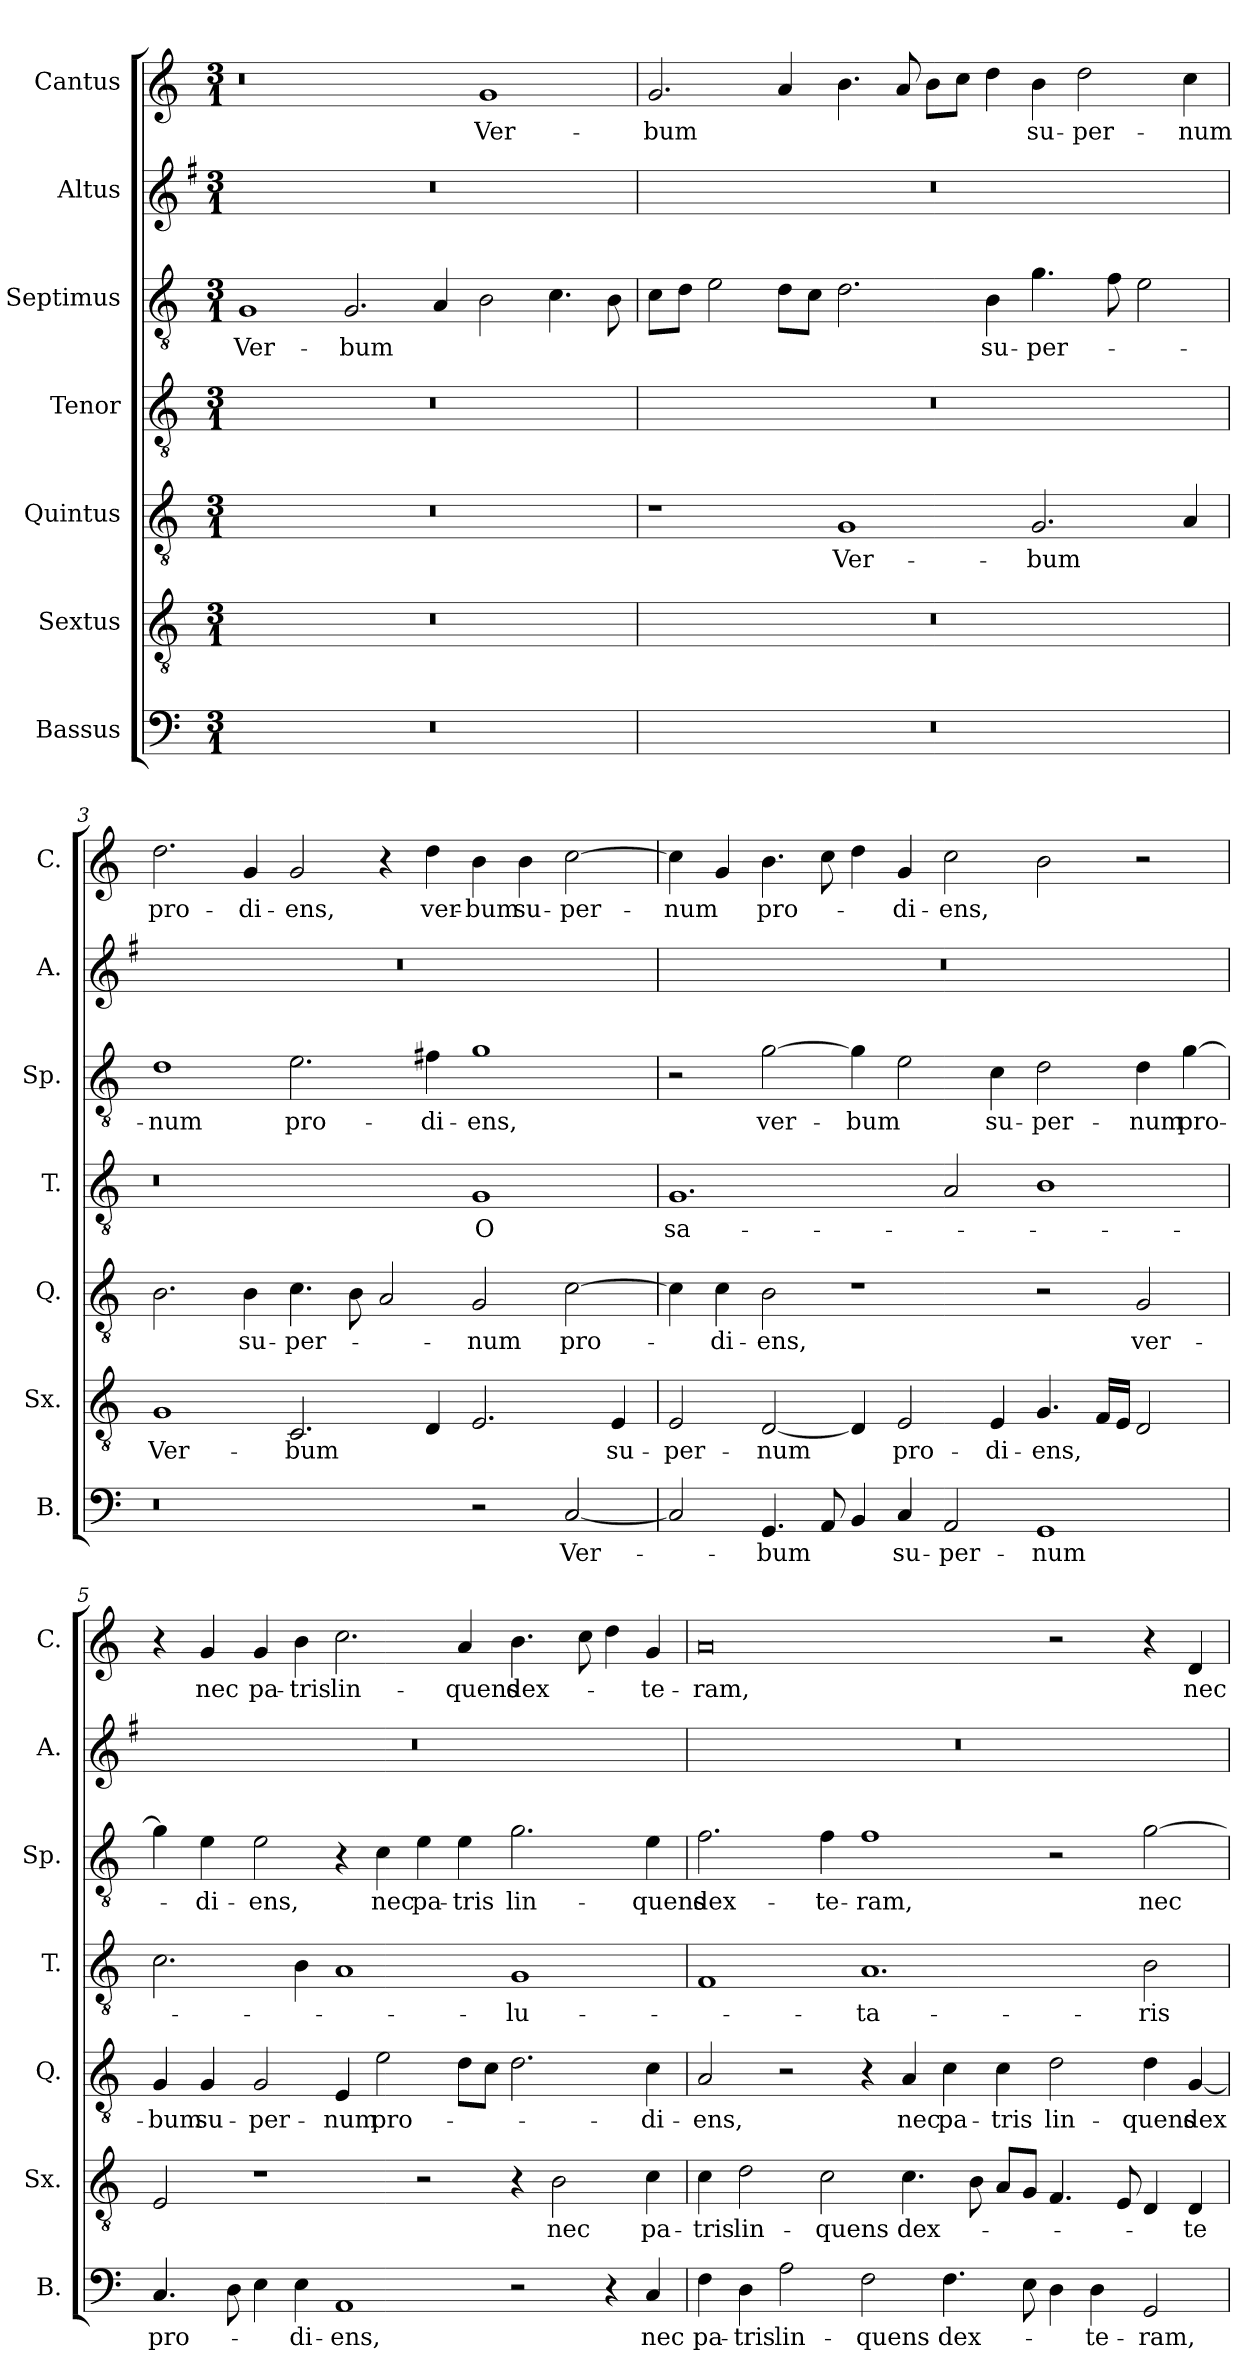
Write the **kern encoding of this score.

**kern	**text	**kern	**text	**kern	**text	**kern	**text	**kern	**text	**kern	**kern	**text
*part7	*part7	*part6	*part6	*part5	*part5	*part4	*part4	*part3	*part3	*part2	*part1	*part1
*staff7	*staff7	*staff6	*staff6	*staff5	*staff5	*staff4	*staff4	*staff3	*staff3	*staff2	*staff1	*staff1
*I"Bassus	*	*I"Sextus	*	*I"Quintus	*	*I"Tenor	*	*I"Septimus	*	*I"Altus	*I"Cantus	*
*I'B.	*	*I'Sx.	*	*I'Q.	*	*I'T.	*	*I'Sp.	*	*I'A.	*I'C.	*
*clefF4	*	*clefGv2	*	*clefGv2	*	*clefGv2	*	*clefGv2	*	*clefG2	*clefG2	*
*k[]	*	*k[]	*	*k[]	*	*k[]	*	*k[]	*	*k[f#]	*k[]	*
*M3/1	*	*M3/1	*	*M3/1	*	*M3/1	*	*M3/1	*	*M3/1	*M3/1	*
=1	=1	=1	=1	=1	=1	=1	=1	=1	=1	=1	=1	=1
!	!	!	!	!	!	!	!	!	!LO:LY:b	!	!	!
0.r	.	0.r	.	0.r	.	0.r	.	1G	Ver-	0.r	0r	.
!	!	!	!	!	!	!	!	!	!LO:LY:b	!	!	!
.	.	.	.	.	.	.	.	2.G/	-bum	.	.	.
.	.	.	.	.	.	.	.	4A/	.	.	.	.
!	!	!	!	!	!	!	!	!	!	!	!	!LO:LY:b
.	.	.	.	.	.	.	.	2B\	.	.	1g	Ver-
.	.	.	.	.	.	.	.	4.c\	.	.	.	.
.	.	.	.	.	.	.	.	8B\	.	.	.	.
=2	=2	=2	=2	=2	=2	=2	=2	=2	=2	=2	=2	=2
!	!	!	!	!	!	!	!	!	!	!	!	!LO:LY:b
0.r	.	0.r	.	1r	.	0.r	.	8c\L	.	0.r	2.g/	-bum
.	.	.	.	.	.	.	.	8d\J	.	.	.	.
.	.	.	.	.	.	.	.	2e\	.	.	.	.
.	.	.	.	.	.	.	.	8d\L	.	.	4a/	.
.	.	.	.	.	.	.	.	8c\J	.	.	.	.
!	!	!	!	!	!LO:LY:b	!	!	!	!	!	!	!
.	.	.	.	1G	Ver-	.	.	2.d\	.	.	4.b\	.
.	.	.	.	.	.	.	.	.	.	.	8a/	.
.	.	.	.	.	.	.	.	.	.	.	8b\L	.
.	.	.	.	.	.	.	.	.	.	.	8cc\J	.
!	!	!	!	!	!	!	!	!	!LO:LY:b	!	!	!
.	.	.	.	.	.	.	.	4B\	su-	.	4dd\	.
!	!	!	!	!	!LO:LY:b	!	!	!	!LO:LY:b	!	!	!LO:LY:b
.	.	.	.	2.G/	-bum	.	.	4.g\	-per-	.	4b\	su-
!	!	!	!	!	!	!	!	!	!	!	!	!LO:LY:b
.	.	.	.	.	.	.	.	.	.	.	2dd\	-per-
.	.	.	.	.	.	.	.	8f\	.	.	.	.
.	.	.	.	.	.	.	.	2e\	.	.	.	.
!	!	!	!	!	!	!	!	!	!	!	!	!LO:LY:b
.	.	.	.	4A/	.	.	.	.	.	.	4cc\	-num
=3	=3	=3	=3	=3	=3	=3	=3	=3	=3	=3	=3	=3
!	!	!	!LO:LY:b	!	!	!	!	!	!LO:LY:b	!	!	!LO:LY:b
0r	.	1G	Ver-	2.B\	.	0r	.	1d	-num	0.r	2.dd\	pro-
!	!	!	!	!	!LO:LY:b	!	!	!	!	!	!	!LO:LY:b
.	.	.	.	4B\	su-	.	.	.	.	.	4g/	-di-
!	!	!	!LO:LY:b	!	!LO:LY:b	!	!	!	!LO:LY:b	!	!	!LO:LY:b
.	.	2.C/	-bum	4.c\	-per-	.	.	2.e\	pro-	.	2g/	-ens,
.	.	.	.	8B\	.	.	.	.	.	.	.	.
.	.	.	.	2A/	.	.	.	.	.	.	4r	.
!	!	!	!	!	!	!	!	!	!LO:LY:b	!	!	!LO:LY:b
.	.	4D/	.	.	.	.	.	4f#X\	-di-	.	4dd\	ver-
!	!	!	!	!	!LO:LY:b	!	!LO:LY:b	!	!LO:LY:b	!	!	!LO:LY:b
2r	.	2.E/	.	2G/	-num	1G	O	1g	-ens,	.	4b\	-bum
!	!	!	!	!	!	!	!	!	!	!	!	!LO:LY:b
.	.	.	.	.	.	.	.	.	.	.	4b\	su-
!	!LO:LY:b	!	!	!	!LO:LY:b	!	!	!	!	!	!	!LO:LY:b
[2C/	Ver-	.	.	[2c\	pro-	.	.	.	.	.	[2cc\	-per-
!	!	!	!LO:LY:b	!	!	!	!	!	!	!	!	!
.	.	4E/	su-	.	.	.	.	.	.	.	.	.
!!LO:LB:g=z
=4	=4	=4	=4	=4	=4	=4	=4	=4	=4	=4	=4	=4
!	!	!	!LO:LY:b	!	!	!	!LO:LY:b	!	!	!	!	!LO:LY:b
2C/]	.	2E/	-per-	4c\]	.	1.G	sa-	2r	.	0.r	4cc\]	-num
!	!	!	!	!	!LO:LY:b	!	!	!	!	!	!	!
.	.	.	.	4c\	-di-	.	.	.	.	.	4g/	.
!	!LO:LY:b	!	!LO:LY:b	!	!LO:LY:b	!	!	!	!LO:LY:b	!	!	!LO:LY:b
4.GG/	-bum	[2D/	-num	2B\	-ens,	.	.	[2g\	ver-	.	4.b\	pro-
8AA/	.	.	.	.	.	.	.	.	.	.	8cc\	.
!	!	!	!	!	!	!	!	!	!LO:LY:b	!	!	!
4BB/	.	4D/]	.	1r	.	.	.	4g\]	-bum	.	4dd\	.
!	!LO:LY:b	!	!LO:LY:b	!	!	!	!	!	!	!	!	!LO:LY:b
4C/	su-	2E/	pro-	.	.	.	.	2e\	.	.	4g/	-di-
!	!LO:LY:b	!	!	!	!	!	!	!	!	!	!	!LO:LY:b
2AA/	-per-	.	.	.	.	2A/	.	.	.	.	2cc\	-ens,
!	!	!	!LO:LY:b	!	!	!	!	!	!LO:LY:b	!	!	!
.	.	4E/	-di-	.	.	.	.	4c\	su-	.	.	.
!	!LO:LY:b	!	!LO:LY:b	!	!	!	!	!	!LO:LY:b	!	!	!
1GG	-num	4.G/	-ens,	2r	.	1B	.	2d\	-per-	.	2b\	.
.	.	16F/LL	.	.	.	.	.	.	.	.	.	.
.	.	16E/JJ	.	.	.	.	.	.	.	.	.	.
!	!	!	!	!	!LO:LY:b	!	!	!	!LO:LY:b	!	!	!
.	.	2D/	.	2G/	ver-	.	.	4d\	-num	.	2r	.
!	!	!	!	!	!	!	!	!	!LO:LY:b	!	!	!
.	.	.	.	.	.	.	.	[4g\	pro-	.	.	.
=5	=5	=5	=5	=5	=5	=5	=5	=5	=5	=5	=5	=5
!	!LO:LY:b	!	!	!	!LO:LY:b	!	!	!	!	!	!	!
4.C/	pro-	2E/	.	4G/	-bum	2.c\	.	4g\]	.	0.r	4r	.
!	!	!	!	!	!LO:LY:b	!	!	!	!LO:LY:b	!	!	!LO:LY:b
.	.	.	.	4G/	su-	.	.	4e\	-di-	.	4g/	nec
8D\	.	.	.	.	.	.	.	.	.	.	.	.
!	!	!	!	!	!LO:LY:b	!	!	!	!LO:LY:b	!	!	!LO:LY:b
4E\	.	1r	.	2G/	-per-	.	.	2e\	-ens,	.	4g/	pa-
!	!LO:LY:b	!	!	!	!	!	!	!	!	!	!	!LO:LY:b
4E\	-di-	.	.	.	.	4B\	.	.	.	.	4b\	-tris
!	!LO:LY:b	!	!	!	!LO:LY:b	!	!	!	!	!	!	!LO:LY:b
1AA	-ens,	.	.	4E/	-num	1A	.	4r	.	.	2.cc\	lin-
!	!	!	!	!	!LO:LY:b	!	!	!	!LO:LY:b	!	!	!
.	.	.	.	2e\	pro-	.	.	4c\	nec	.	.	.
!	!	!	!	!	!	!	!	!	!LO:LY:b	!	!	!
.	.	2r	.	.	.	.	.	4e\	pa-	.	.	.
!	!	!	!	!	!	!	!	!	!LO:LY:b	!	!	!LO:LY:b
.	.	.	.	8d\L	.	.	.	4e\	-tris	.	4a/	-quens
.	.	.	.	8c\J	.	.	.	.	.	.	.	.
!	!	!	!	!	!	!	!LO:LY:b	!	!LO:LY:b	!	!	!LO:LY:b
2r	.	4r	.	2.d\	.	1G	-lu-	2.g\	lin-	.	4.b\	dex-
!	!	!	!LO:LY:b	!	!	!	!	!	!	!	!	!
.	.	2B\	nec	.	.	.	.	.	.	.	.	.
.	.	.	.	.	.	.	.	.	.	.	8cc\	.
4r	.	.	.	.	.	.	.	.	.	.	4dd\	.
!	!LO:LY:b	!	!LO:LY:b	!	!LO:LY:b	!	!	!	!LO:LY:b	!	!	!LO:LY:b
4C/	nec	4c\	pa-	4c\	-di-	.	.	4e\	-quens	.	4g/	-te-
!!LO:PB:g=z
=6	=6	=6	=6	=6	=6	=6	=6	=6	=6	=6	=6	=6
!	!LO:LY:b	!	!LO:LY:b	!	!LO:LY:b	!	!	!	!LO:LY:b	!	!	!LO:LY:b
4F\	pa-	4c\	-tris	2A/	-ens,	1F	.	2.f\	dex-	0.r	0a	-ram,
!	!LO:LY:b	!	!LO:LY:b	!	!	!	!	!	!	!	!	!
4D\	-tris	2d\	lin-	.	.	.	.	.	.	.	.	.
!	!LO:LY:b	!	!	!	!	!	!	!	!	!	!	!
2A\	lin-	.	.	2r	.	.	.	.	.	.	.	.
!	!	!	!LO:LY:b	!	!	!	!	!	!LO:LY:b	!	!	!
.	.	2c\	-quens	.	.	.	.	4f\	-te-	.	.	.
!	!LO:LY:b	!	!	!	!	!	!LO:LY:b	!	!LO:LY:b	!	!	!
2F\	-quens	.	.	4r	.	1.A	-ta-	1f	-ram,	.	.	.
!	!	!	!LO:LY:b	!	!LO:LY:b	!	!	!	!	!	!	!
.	.	4.c\	dex-	4A/	nec	.	.	.	.	.	.	.
!	!LO:LY:b	!	!	!	!LO:LY:b	!	!	!	!	!	!	!
4.F\	dex-	.	.	4c\	pa-	.	.	.	.	.	.	.
.	.	8B\	.	.	.	.	.	.	.	.	.	.
!	!	!	!	!	!LO:LY:b	!	!	!	!	!	!	!
.	.	8A/L	.	4c\	-tris	.	.	.	.	.	.	.
8E\	.	8G/J	.	.	.	.	.	.	.	.	.	.
!	!	!	!	!	!LO:LY:b	!	!	!	!	!	!	!
4D\	.	4.F/	.	2d\	lin-	.	.	2r	.	.	2r	.
!	!LO:LY:b	!	!	!	!	!	!	!	!	!	!	!
4D\	-te-	.	.	.	.	.	.	.	.	.	.	.
.	.	8E/	.	.	.	.	.	.	.	.	.	.
!	!LO:LY:b	!	!	!	!LO:LY:b	!	!LO:LY:b	!	!LO:LY:b	!	!	!
2GG/	-ram,	4D/	.	4d\	-quens	2B\	-ris	[2g\	nec	.	4r	.
!	!	!	!LO:LY:b	!	!LO:LY:b	!	!	!	!	!	!	!LO:LY:b
.	.	4D/	-te-	[4G/	dex-	.	.	.	.	.	4d/	nec
=	=	=	=	=	=	=	=	=	=	=	=	=
*-	*-	*-	*-	*-	*-	*-	*-	*-	*-	*-	*-	*-
